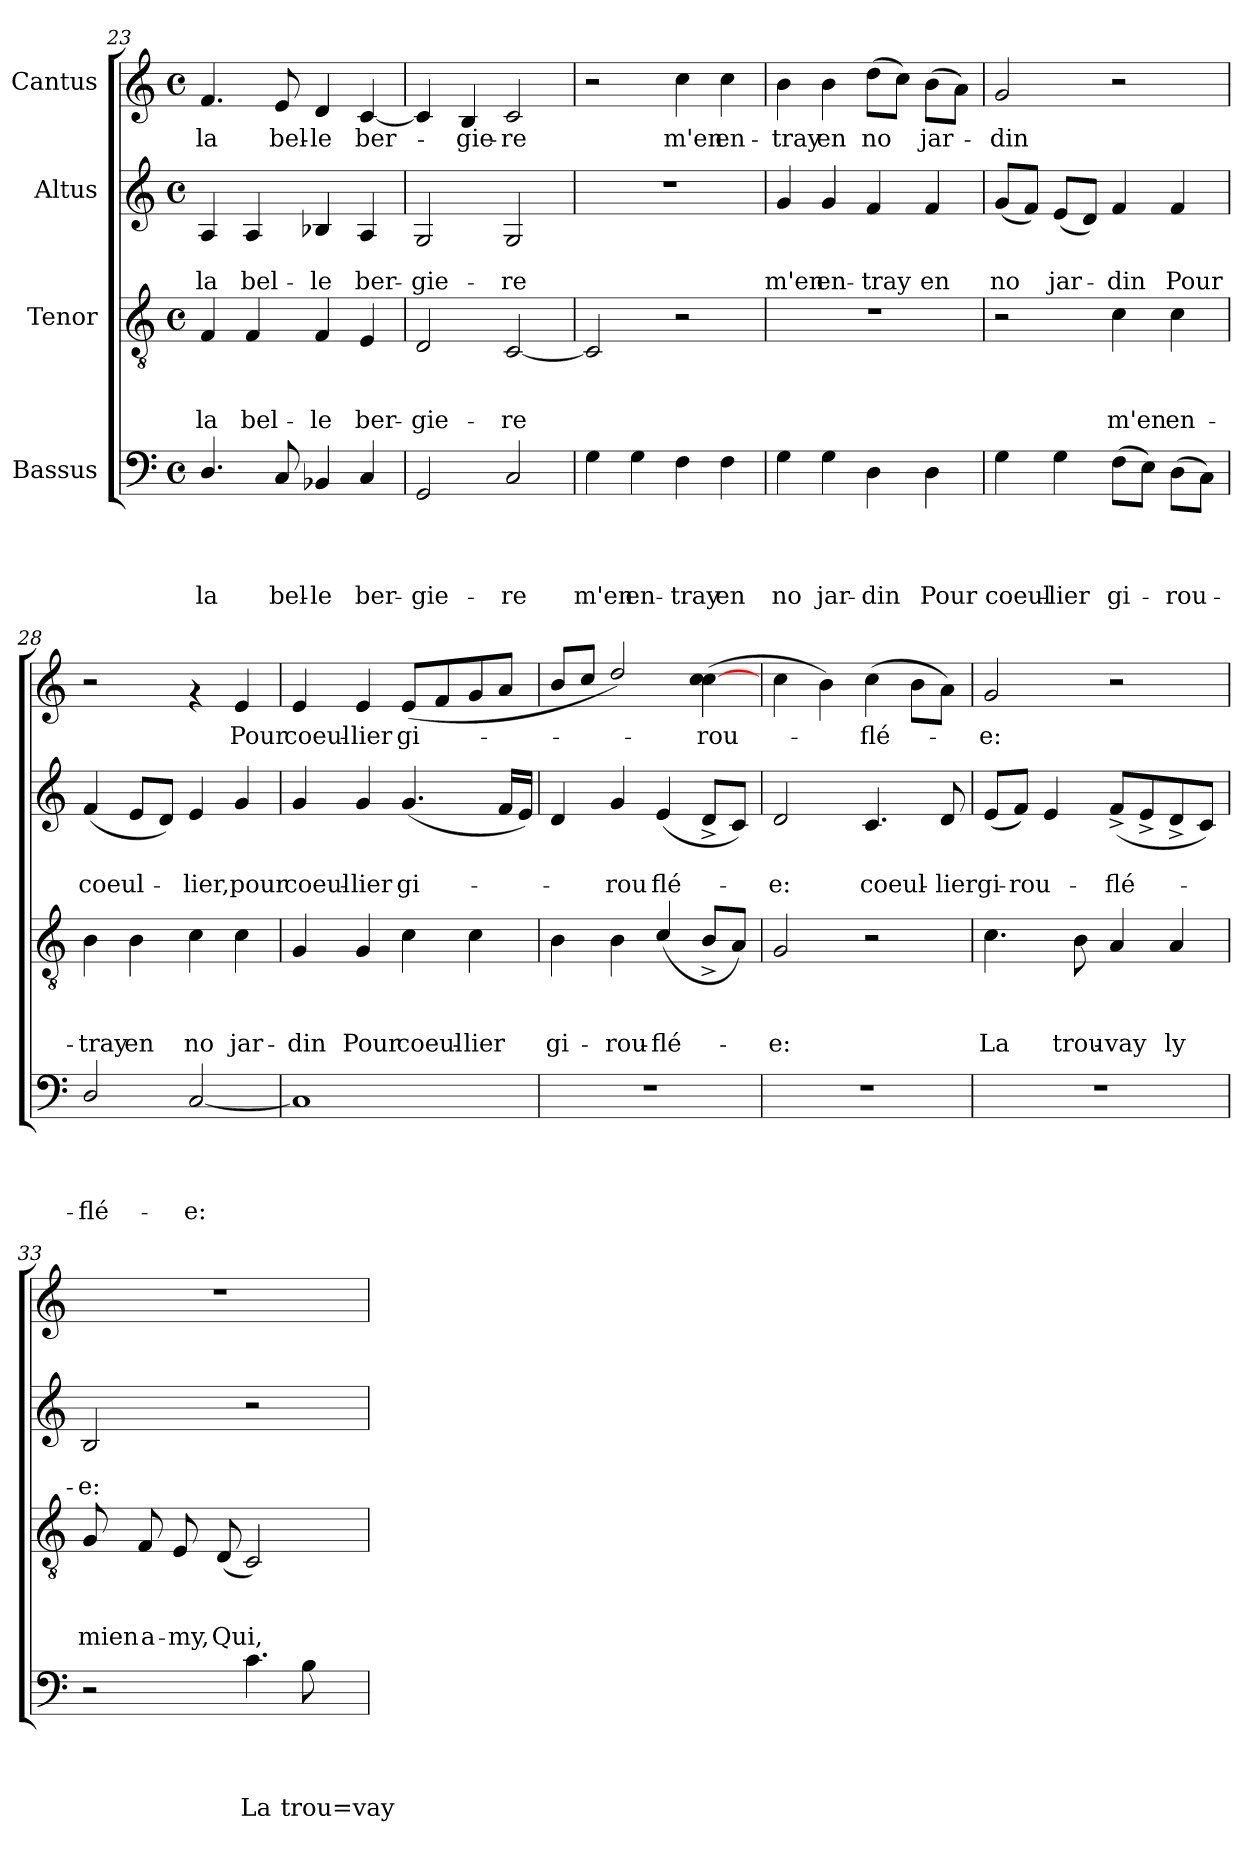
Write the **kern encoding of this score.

**kern	**text	**text	**text	**text	**kern	**text	**text	**text	**kern	**text	**text	**kern	**text
*part4	*part4	*part4	*part4	*part4	*part3	*part3	*part3	*part3	*part2	*part2	*part2	*part1	*part1
*staff4	*staff4	*staff4	*staff4	*staff4	*staff3	*staff3	*staff3	*staff3	*staff2	*staff2	*staff2	*staff1	*staff1
*I"Bassus	*	*	*	*	*I"Tenor	*	*	*	*I"Altus	*	*	*I"Cantus	*
*clefF4	*	*	*	*	*clefGv2	*	*	*	*clefG2	*	*	*clefG2	*
*k[]	*	*	*	*	*k[]	*	*	*	*k[]	*	*	*k[]	*
*C:	*	*	*	*	*C:	*	*	*	*C:	*	*	*C:	*
*M4/4	*	*	*	*	*M4/4	*	*	*	*M4/4	*	*	*M4/4	*
*met(c)	*	*	*	*	*met(c)	*	*	*	*met(c)	*	*	*met(c)	*
=23	=23	=23	=23	=23	=23	=23	=23	=23	=23	=23	=23	=23	=23
!	!	!	!	!LO:LY:b	!	!	!	!LO:LY:b	!	!	!LO:LY:b	!	!LO:LY:b
4.D/	.	.	.	la	4F/	.	.	la	4A/	.	la	4.f/	la
!	!	!	!	!	!	!	!	!LO:LY:b	!	!	!LO:LY:b	!	!
.	.	.	.	.	4F/	.	.	bel-	4A/	.	bel-	.	.
!	!	!	!	!LO:LY:b	!	!	!	!	!	!	!	!	!LO:LY:b
8C/	.	.	.	bel-	.	.	.	.	.	.	.	8e/	bel-
!	!	!	!	!LO:LY:b	!	!	!	!LO:LY:b	!	!	!LO:LY:b	!	!LO:LY:b
4BB-X/	.	.	.	-le	4F/	.	.	-le	4B-X/	.	-le	4d/	-le
!	!	!	!	!LO:LY:b	!	!	!	!LO:LY:b	!	!	!LO:LY:b	!	!LO:LY:b
4C/	.	.	.	ber-	4E/	.	.	ber-	4A/	.	ber-	[<4c/	ber-
=24	=24	=24	=24	=24	=24	=24	=24	=24	=24	=24	=24	=24	=24
!	!	!	!	!LO:LY:b	!	!	!	!LO:LY:b	!	!	!LO:LY:b	!	!
2GG/	.	.	.	-gie-	2D/	.	.	-gie-	2G/	.	-gie-	4c/]	.
!	!	!	!	!	!	!	!	!	!	!	!	!	!LO:LY:b
.	.	.	.	.	.	.	.	.	.	.	.	4B/	-gie-
!	!	!	!	!LO:LY:b	!	!	!	!LO:LY:b	!	!	!LO:LY:b	!	!LO:LY:b
2C/	.	.	.	-re	[<2C/	.	.	-re	2G/	.	-re	2c/	-re
=25	=25	=25	=25	=25	=25	=25	=25	=25	=25	=25	=25	=25	=25
!	!	!	!	!LO:LY:b	!	!	!	!	!	!	!	!	!
4G\	.	.	.	m'en	2C/]	.	.	.	1r	.	.	2r	.
!	!	!	!	!LO:LY:b	!	!	!	!	!	!	!	!	!
4G\	.	.	.	en-	.	.	.	.	.	.	.	.	.
!	!	!	!	!LO:LY:b	!	!	!	!	!	!	!	!	!LO:LY:b
4F\	.	.	.	-tray	2r	.	.	.	.	.	.	4cc\	m'en
!	!	!	!	!LO:LY:b	!	!	!	!	!	!	!	!	!LO:LY:b
4F\	.	.	.	en	.	.	.	.	.	.	.	4cc\	en-
!!LO:PB:g=z
=26	=26	=26	=26	=26	=26	=26	=26	=26	=26	=26	=26	=26	=26
!	!	!	!	!LO:LY:b	!	!	!	!	!	!	!LO:LY:b	!	!LO:LY:b
4G\	.	.	.	no	1r	.	.	.	4g/	.	m'en	4b\	-tray
!	!	!	!	!LO:LY:b	!	!	!	!	!	!	!LO:LY:b	!	!LO:LY:b
4G\	.	.	.	jar-	.	.	.	.	4g/	.	en-	4b\	en
!	!	!	!	!LO:LY:b	!	!	!	!	!	!	!LO:LY:b	!	!LO:LY:b
4D\	.	.	.	-din	.	.	.	.	4f/	.	-tray	(>8dd\L	no
.	.	.	.	.	.	.	.	.	.	.	.	8cc\J)	.
!	!	!	!	!LO:LY:b	!	!	!	!	!	!	!LO:LY:b	!	!LO:LY:b
4D\	.	.	.	Pour	.	.	.	.	4f/	.	en	(>8b\L	jar-
.	.	.	.	.	.	.	.	.	.	.	.	8a\J)	.
=27	=27	=27	=27	=27	=27	=27	=27	=27	=27	=27	=27	=27	=27
!	!	!	!	!LO:LY:b	!	!	!	!	!	!	!LO:LY:b	!	!LO:LY:b
4G\	.	.	.	coeul-	2r	.	.	.	(<8g/L	.	no	2g/	-din
.	.	.	.	.	.	.	.	.	8f/J)	.	.	.	.
!	!	!	!	!LO:LY:b	!	!	!	!	!	!	!LO:LY:b	!	!
4G\	.	.	.	-lier	.	.	.	.	(<8e/L	.	jar-	.	.
.	.	.	.	.	.	.	.	.	8d/J)	.	.	.	.
!	!	!	!	!LO:LY:b	!	!	!	!LO:LY:b	!	!	!LO:LY:b	!	!
(>8F\L	.	.	.	gi-	4c\	.	.	m'en	4f/	.	-din	2r	.
8E\J)	.	.	.	.	.	.	.	.	.	.	.	.	.
!	!	!	!	!LO:LY:b	!	!	!	!LO:LY:b	!	!	!LO:LY:b	!	!
(>8D\L	.	.	.	-rou-	4c\	.	.	en-	4f/	.	Pour	.	.
8C\J)	.	.	.	.	.	.	.	.	.	.	.	.	.
=28	=28	=28	=28	=28	=28	=28	=28	=28	=28	=28	=28	=28	=28
!	!	!	!	!LO:LY:b	!	!	!	!LO:LY:b	!	!	!LO:LY:b	!	!
2D/	.	.	.	-flé-	4B\	.	.	-tray	(<4f/	.	coeul-	2r	.
!	!	!	!	!	!	!	!	!LO:LY:b	!	!	!	!	!
.	.	.	.	.	4B\	.	.	en	8e/L	.	.	.	.
.	.	.	.	.	.	.	.	.	8d/J)	.	.	.	.
!	!	!	!	!LO:LY:b	!	!	!	!LO:LY:b	!	!	!LO:LY:b	!	!
[<2C/	.	.	.	-e:	4c\	.	.	no	4e/	.	-lier,	4rf	.
!	!	!	!	!	!	!	!	!LO:LY:b	!	!	!LO:LY:b	!	!LO:LY:b
.	.	.	.	.	4c\	.	.	jar-	4g/	.	pour	4e/	Pour
=29	=29	=29	=29	=29	=29	=29	=29	=29	=29	=29	=29	=29	=29
!	!	!	!	!	!	!	!	!LO:LY:b	!	!	!LO:LY:b	!	!LO:LY:b
1C]	.	.	.	.	4G/	.	.	-din	4g/	.	coeul-	4e/	coeul-
!	!	!	!	!	!	!	!	!LO:LY:b	!	!	!LO:LY:b	!	!LO:LY:b
.	.	.	.	.	4G/	.	.	Pour	4g/	.	-lier	4e/	-lier
!	!	!	!	!	!	!	!	!LO:LY:b	!	!	!LO:LY:b	!	!LO:LY:b
.	.	.	.	.	4c\	.	.	coeul-	(<4.g/	.	gi-	(<8e/L	gi-
.	.	.	.	.	.	.	.	.	.	.	.	8f/	.
!	!	!	!	!	!	!	!	!LO:LY:b	!	!	!	!	!
.	.	.	.	.	4c\	.	.	-lier	.	.	.	8g/	.
.	.	.	.	.	.	.	.	.	16f/LL	.	.	8a/J	.
.	.	.	.	.	.	.	.	.	16e/JJ)	.	.	.	.
!!LO:PB:g=z
=30	=30	=30	=30	=30	=30	=30	=30	=30	=30	=30	=30	=30	=30
!	!	!	!	!	!	!	!	!LO:LY:b	!	!	!	!	!
1r	.	.	.	.	4B\	.	.	gi-	4d/	.	.	8b/L	.
.	.	.	.	.	.	.	.	.	.	.	.	8cc/J	.
!	!	!	!	!	!	!	!	!LO:LY:b	!	!	!LO:LY:b	!	!
.	.	.	.	.	4B\	.	.	-rou-	4g/	.	-rou	2dd/)	.
!	!	!	!	!	!	!	!	!LO:LY:b	!	!	!LO:LY:b	!	!
.	.	.	.	.	(<4c/	.	.	-flé-	(<4e/	.	flé-	.	.
!	!	!	!	!	!	!	!	!	!	!	!	!	!LO:LY:b
.	.	.	.	.	8B^</L	.	.	.	8d^</L	.	.	(>4cc\ [>4cc\	-rou-
.	.	.	.	.	8A/J)	.	.	.	8c/J)	.	.	.	.
=31	=31	=31	=31	=31	=31	=31	=31	=31	=31	=31	=31	=31	=31
!	!	!	!	!	!	!	!	!LO:LY:b	!	!	!LO:LY:b	!	!
1r	.	.	.	.	2G/	.	.	-e:	2d/	.	-e:	4cc\	.
.	.	.	.	.	.	.	.	.	.	.	.	4b\)	.
!	!	!	!	!	!	!	!	!	!	!	!LO:LY:b	!	!LO:LY:b
.	.	.	.	.	2r	.	.	.	4.c/	.	coeul-	(>4cc\	-flé-
.	.	.	.	.	.	.	.	.	.	.	.	8b\L	.
!	!	!	!	!	!	!	!	!	!	!	!LO:LY:b	!	!
.	.	.	.	.	.	.	.	.	8d/	.	-lier	8a\J)	.
=32	=32	=32	=32	=32	=32	=32	=32	=32	=32	=32	=32	=32	=32
!	!	!	!	!	!	!	!	!LO:LY:b	!	!	!LO:LY:b	!	!LO:LY:b
1r	.	.	.	.	4.c\	.	.	La	(<8e/L	.	gi-	2g/	-e:
!	!	!	!	!	!	!	!	!	!	!	!LO:LY:b	!	!
.	.	.	.	.	.	.	.	.	8f/J)	.	-rou-	.	.
.	.	.	.	.	.	.	.	.	4e/	.	.	.	.
!	!	!	!	!	!	!	!	!LO:LY:b	!	!	!	!	!
.	.	.	.	.	8B\	.	.	trou-	.	.	.	.	.
!	!	!	!	!	!	!	!	!LO:LY:b	!	!	!LO:LY:b	!	!
.	.	.	.	.	4A/	.	.	-vay	(<8f^</L	.	-flé-	2r	.
.	.	.	.	.	.	.	.	.	8e^</	.	.	.	.
!	!	!	!	!	!	!	!	!LO:LY:b	!	!	!	!	!
.	.	.	.	.	4A/	.	.	ly	8d^</	.	.	.	.
.	.	.	.	.	.	.	.	.	8c/J)	.	.	.	.
=33	=33	=33	=33	=33	=33	=33	=33	=33	=33	=33	=33	=33	=33
!	!	!	!	!	!	!	!	!LO:LY:b	!	!	!LO:LY:b	!	!
2r	.	.	.	.	8G/	.	.	mien	2B/	.	-e:	1r	.
!	!	!	!	!	!	!	!	!LO:LY:b	!	!	!	!	!
.	.	.	.	.	8F/	.	.	a-	.	.	.	.	.
!	!	!	!	!	!	!	!	!LO:LY:b	!	!	!	!	!
.	.	.	.	.	8E/	.	.	-my,	.	.	.	.	.
!	!	!	!	!	!	!	!	!LO:LY:b	!	!	!	!	!
.	.	.	.	.	(<8D/	.	.	Qui,	.	.	.	.	.
!	!	!	!	!LO:LY:b	!	!	!	!	!	!	!	!	!
4.c\	.	.	.	La	2C/)	.	.	.	2r	.	.	.	.
!	!	!	!	!LO:LY:b	!	!	!	!	!	!	!	!	!
8B\	.	.	.	trou=vay	.	.	.	.	.	.	.	.	.
=	=	=	=	=	=	=	=	=	=	=	=	=	=
*-	*-	*-	*-	*-	*-	*-	*-	*-	*-	*-	*-	*-	*-
